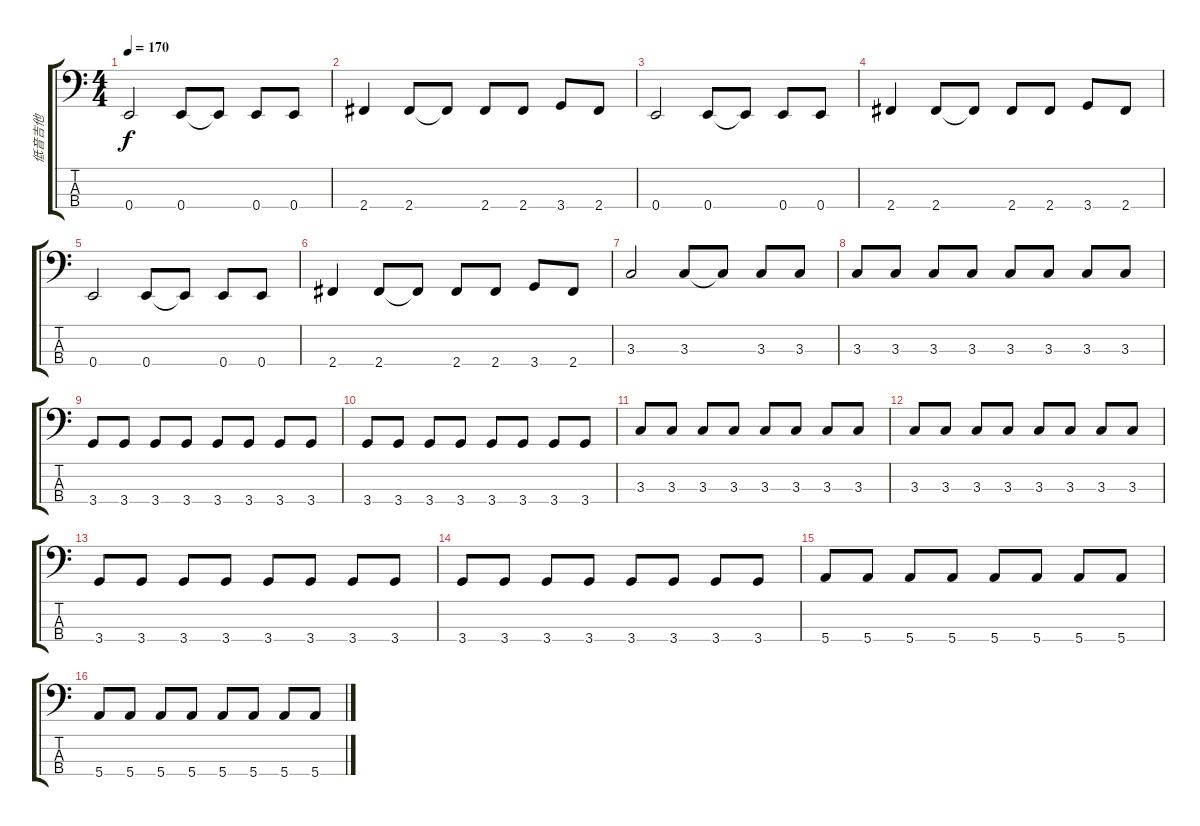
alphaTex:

\track ("低音吉他 " "低音吉他 ") {instrument electricbasspick}
\staff {score tabs}
\tuning (G2 D2 A1 E1) {hide}
\ts (4 4)
\tempo 170
\clef f4
\ks c
0.4.2{dy f} 0.4.8 0.4{t}.8 0.4.8 0.4.8 |
2.4.4 2.4.8 2.4{t}.8 2.4.8 2.4.8 3.4.8 2.4.8 |
0.4.2 0.4.8 0.4{t}.8 0.4.8 0.4.8 |
2.4.4 2.4.8 2.4{t}.8 2.4.8 2.4.8 3.4.8 2.4.8 |
0.4.2 0.4.8 0.4{t}.8 0.4.8 0.4.8 |
2.4.4 2.4.8 2.4{t}.8 2.4.8 2.4.8 3.4.8 2.4.8 |
3.3.2 3.3.8 3.3{t}.8 3.3.8 3.3.8 |
3.3.8 3.3.8 3.3.8 3.3.8 3.3.8 3.3.8 3.3.8 3.3.8 |
3.4.8 3.4.8 3.4.8 3.4.8 3.4.8 3.4.8 3.4.8 3.4.8 |
3.4.8 3.4.8 3.4.8 3.4.8 3.4.8 3.4.8 3.4.8 3.4.8 |
3.3.8 3.3.8 3.3.8 3.3.8 3.3.8 3.3.8 3.3.8 3.3.8 |
3.3.8 3.3.8 3.3.8 3.3.8 3.3.8 3.3.8 3.3.8 3.3.8 |
3.4.8 3.4.8 3.4.8 3.4.8 3.4.8 3.4.8 3.4.8 3.4.8 |
3.4.8 3.4.8 3.4.8 3.4.8 3.4.8 3.4.8 3.4.8 3.4.8 |
5.4.8 5.4.8 5.4.8 5.4.8 5.4.8 5.4.8 5.4.8 5.4.8 |
5.4.8 5.4.8 5.4.8 5.4.8 5.4.8 5.4.8 5.4.8 5.4.8
